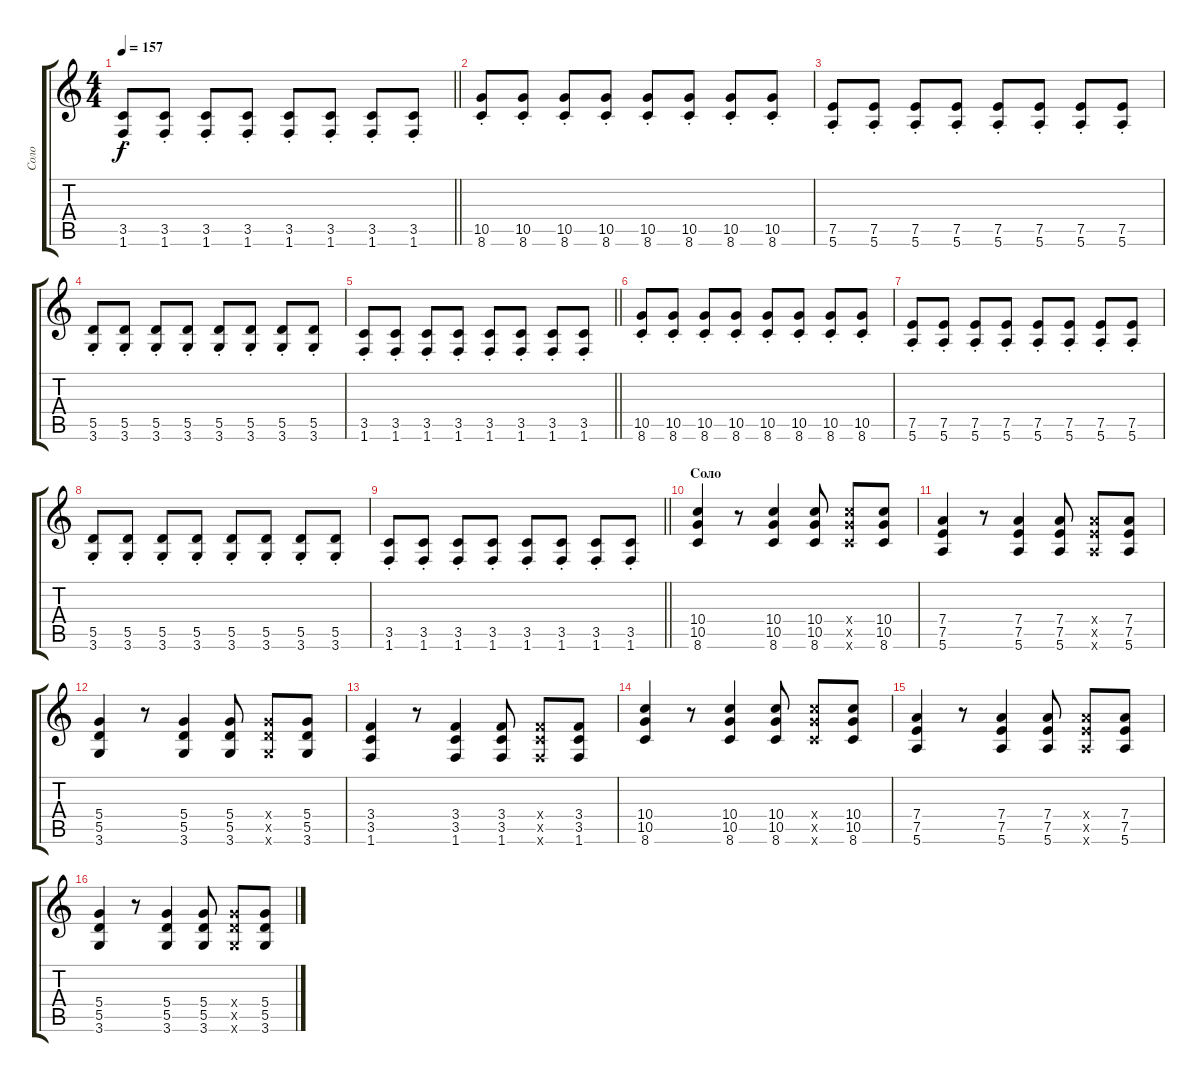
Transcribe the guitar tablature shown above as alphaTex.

\track ("Соло" "Соло") {instrument distortionguitar}
\staff {score tabs}
\tuning (E4 B3 G3 D3 A2 E2) {hide}
\ts (4 4)
\tempo 157
\clef g2
\barLineRight lightlight
\ks c
(3.5{st} 1.6).8{dy f} (3.5{st} 1.6).8 (3.5{st} 1.6).8 (3.5{st} 1.6).8 (3.5{st} 1.6).8 (3.5{st} 1.6).8 (3.5{st} 1.6).8 (3.5{st} 1.6).8 |
(10.5{st} 8.6).8 (10.5{st} 8.6).8 (10.5{st} 8.6).8 (10.5{st} 8.6).8 (10.5{st} 8.6).8 (10.5{st} 8.6).8 (10.5{st} 8.6).8 (10.5{st} 8.6).8 |
(7.5{st} 5.6).8 (7.5{st} 5.6).8 (7.5{st} 5.6).8 (7.5{st} 5.6).8 (7.5{st} 5.6).8 (7.5{st} 5.6).8 (7.5{st} 5.6).8 (7.5{st} 5.6).8 |
(5.5{st} 3.6).8 (5.5{st} 3.6).8 (5.5{st} 3.6).8 (5.5{st} 3.6).8 (5.5{st} 3.6).8 (5.5{st} 3.6).8 (5.5{st} 3.6).8 (5.5{st} 3.6).8 |
\barLineRight lightlight
(3.5{st} 1.6).8 (3.5{st} 1.6).8 (3.5{st} 1.6).8 (3.5{st} 1.6).8 (3.5{st} 1.6).8 (3.5{st} 1.6).8 (3.5{st} 1.6).8 (3.5{st} 1.6).8 |
(10.5{st} 8.6).8 (10.5{st} 8.6).8 (10.5{st} 8.6).8 (10.5{st} 8.6).8 (10.5{st} 8.6).8 (10.5{st} 8.6).8 (10.5{st} 8.6).8 (10.5{st} 8.6).8 |
(7.5{st} 5.6).8 (7.5{st} 5.6).8 (7.5{st} 5.6).8 (7.5{st} 5.6).8 (7.5{st} 5.6).8 (7.5{st} 5.6).8 (7.5{st} 5.6).8 (7.5{st} 5.6).8 |
(5.5{st} 3.6).8 (5.5{st} 3.6).8 (5.5{st} 3.6).8 (5.5{st} 3.6).8 (5.5{st} 3.6).8 (5.5{st} 3.6).8 (5.5{st} 3.6).8 (5.5{st} 3.6).8 |
\barLineRight lightlight
(3.5{st} 1.6).8 (3.5{st} 1.6).8 (3.5{st} 1.6).8 (3.5{st} 1.6).8 (3.5{st} 1.6).8 (3.5{st} 1.6).8 (3.5{st} 1.6).8 (3.5{st} 1.6).8 |
\section ("" "Соло")
(10.4 10.5 8.6).4 r.8 (10.4 10.5 8.6).4 (10.4 10.5 8.6).8 (10.4{x} 10.5{x} 8.6{x}).8 (10.4 10.5 8.6).8 |
(7.4 7.5 5.6).4 r.8 (7.4 7.5 5.6).4 (7.4 7.5 5.6).8 (7.4{x} 7.5{x} 5.6{x}).8 (7.4 7.5 5.6).8 |
(5.4 5.5 3.6).4 r.8 (5.4 5.5 3.6).4 (5.4 5.5 3.6).8 (5.4{x} 5.5{x} 3.6{x}).8 (5.4 5.5 3.6).8 |
(3.4 3.5 1.6).4 r.8 (3.4 3.5 1.6).4 (3.4 3.5 1.6).8 (3.4{x} 3.5{x} 1.6{x}).8 (3.4 3.5 1.6).8 |
(10.4 10.5 8.6).4 r.8 (10.4 10.5 8.6).4 (10.4 10.5 8.6).8 (10.4{x} 10.5{x} 8.6{x}).8 (10.4 10.5 8.6).8 |
(7.4 7.5 5.6).4 r.8 (7.4 7.5 5.6).4 (7.4 7.5 5.6).8 (7.4{x} 7.5{x} 5.6{x}).8 (7.4 7.5 5.6).8 |
(5.4 5.5 3.6).4 r.8 (5.4 5.5 3.6).4 (5.4 5.5 3.6).8 (5.4{x} 5.5{x} 3.6{x}).8 (5.4 5.5 3.6).8
